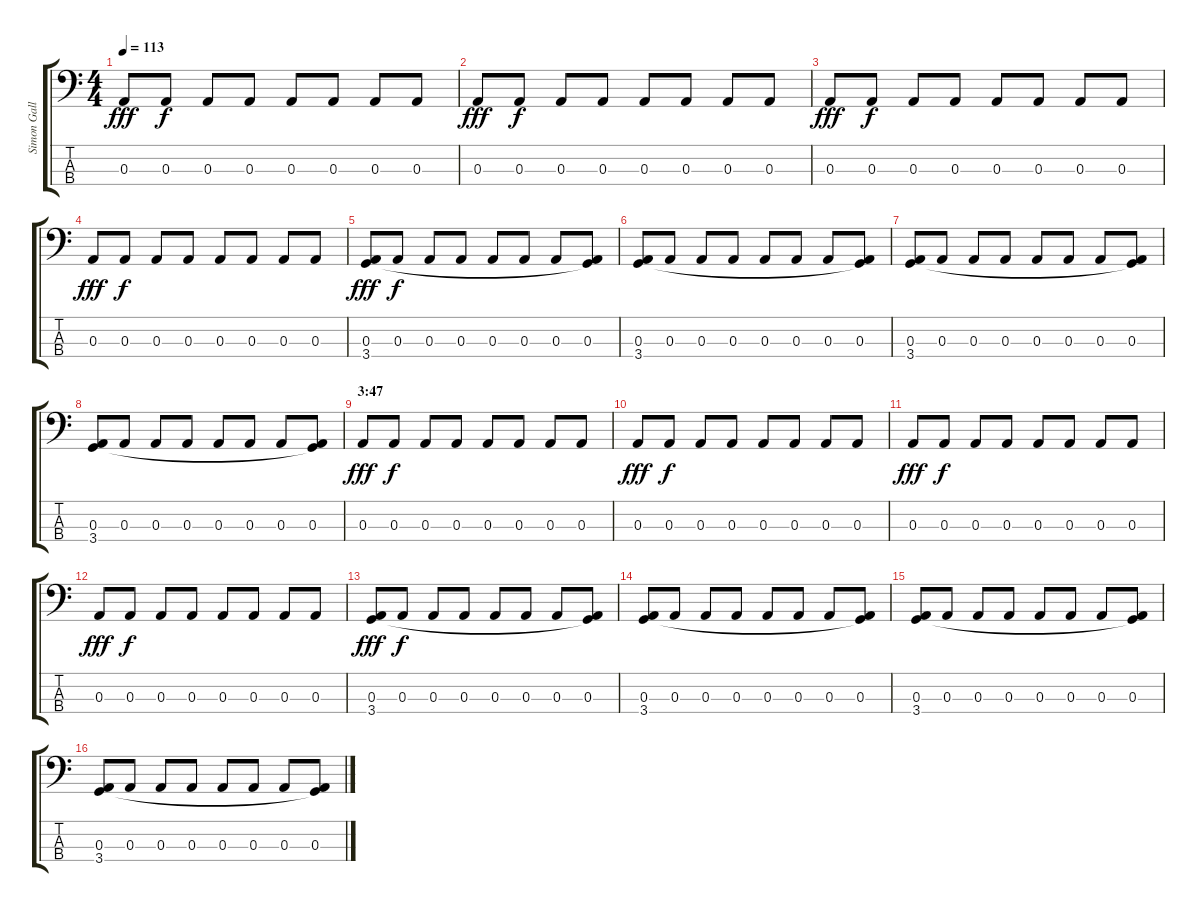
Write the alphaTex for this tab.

\track ("Simon Gallup (bass)" "Simon Gall") {instrument electricbasspick}
\staff {score tabs}
\tuning (G2 D2 A1 E1) {hide}
\ts (4 4)
\tempo 113
\clef f4
\ks c
0.3.8{dy fff} 0.3.8{dy f} 0.3.8 0.3.8 0.3.8 0.3.8 0.3.8 0.3.8 |
0.3.8{dy fff} 0.3.8{dy f} 0.3.8 0.3.8 0.3.8 0.3.8 0.3.8 0.3.8 |
0.3.8{dy fff} 0.3.8{dy f} 0.3.8 0.3.8 0.3.8 0.3.8 0.3.8 0.3.8 |
0.3.8{dy fff} 0.3.8{dy f} 0.3.8 0.3.8 0.3.8 0.3.8 0.3.8 0.3.8 |
(0.3 3.4).8{dy fff} 0.3.8{dy f} 0.3.8 0.3.8 0.3.8 0.3.8 0.3.8 (0.3 3.4{t}).8 |
(0.3 3.4).8 0.3.8 0.3.8 0.3.8 0.3.8 0.3.8 0.3.8 (0.3 3.4{t}).8 |
(0.3 3.4).8 0.3.8 0.3.8 0.3.8 0.3.8 0.3.8 0.3.8 (0.3 3.4{t}).8 |
(0.3 3.4).8 0.3.8 0.3.8 0.3.8 0.3.8 0.3.8 0.3.8 (0.3 3.4{t}).8 |
\section ("" "3:47")
0.3.8{dy fff} 0.3.8{dy f} 0.3.8 0.3.8 0.3.8 0.3.8 0.3.8 0.3.8 |
0.3.8{dy fff} 0.3.8{dy f} 0.3.8 0.3.8 0.3.8 0.3.8 0.3.8 0.3.8 |
0.3.8{dy fff} 0.3.8{dy f} 0.3.8 0.3.8 0.3.8 0.3.8 0.3.8 0.3.8 |
0.3.8{dy fff} 0.3.8{dy f} 0.3.8 0.3.8 0.3.8 0.3.8 0.3.8 0.3.8 |
(0.3 3.4).8{dy fff} 0.3.8{dy f} 0.3.8 0.3.8 0.3.8 0.3.8 0.3.8 (0.3 3.4{t}).8 |
(0.3 3.4).8 0.3.8 0.3.8 0.3.8 0.3.8 0.3.8 0.3.8 (0.3 3.4{t}).8 |
(0.3 3.4).8 0.3.8 0.3.8 0.3.8 0.3.8 0.3.8 0.3.8 (0.3 3.4{t}).8 |
(0.3 3.4).8 0.3.8 0.3.8 0.3.8 0.3.8 0.3.8 0.3.8 (0.3 3.4{t}).8
